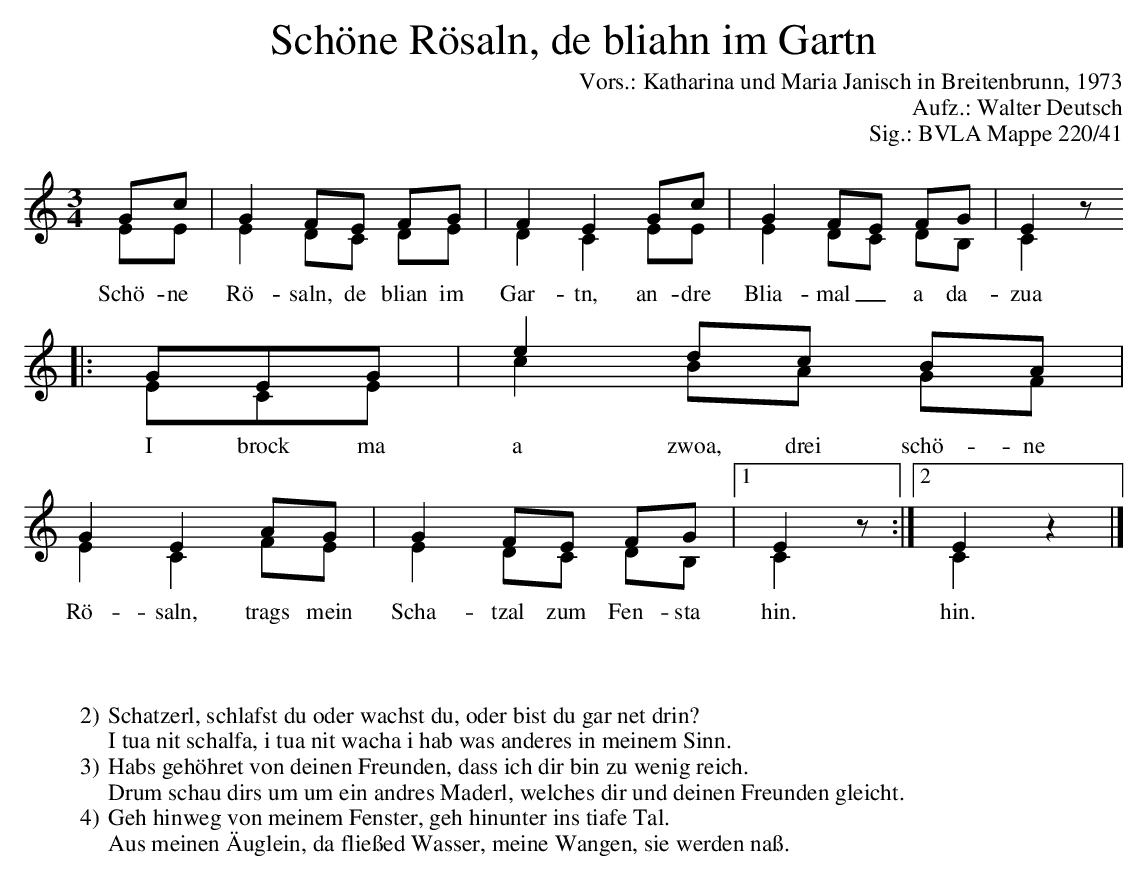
X:1
T:Sch\"one R\"osaln, de bliahn im Gartn
O:Vors.: Katharina und Maria Janisch in Breitenbrunn, 1973
L:1/8
K:C
M:3/4
%%staves (1 2)
V:1
Gc | G2FE FG | F2E2 Gc | G2FE FG | E2z
w:Sch\"o-ne R\"o-saln, de blian im Gar-tn, an-dre Blia-mal_ a da-zua
|:GEG | e2dc BA | G2E2 AG | G2 FE FG |1E2z:|2E2z2 |]
w:I brock ma a zwoa, drei sch\"o-ne R\"o-saln, trags mein Scha-tzal zum Fen-sta hin. hin.
V:2
EE | E2 DC DE | D2C2 EE | E2 DC DB, | C2z
|:ECE | c2BA GF | E2C2 FE | E2 DC DB, |1C2z:|2C2z2|]
W:2) Schatzerl, schlafst du oder wachst du, oder bist du gar net drin?
W: I tua nit schalfa, i tua nit wacha i hab was anderes in meinem Sinn.
W:3) Habs geh\"ohret von deinen Freunden, dass ich dir bin zu wenig reich.
W: Drum schau dirs um um ein andres Maderl, welches dir und deinen Freunden gleicht.
W:4) Geh hinweg von meinem Fenster, geh hinunter ins tiafe Tal.
W: Aus meinen \"Auglein, da flie\ssed Wasser, meine Wangen, sie werden na\ss.
